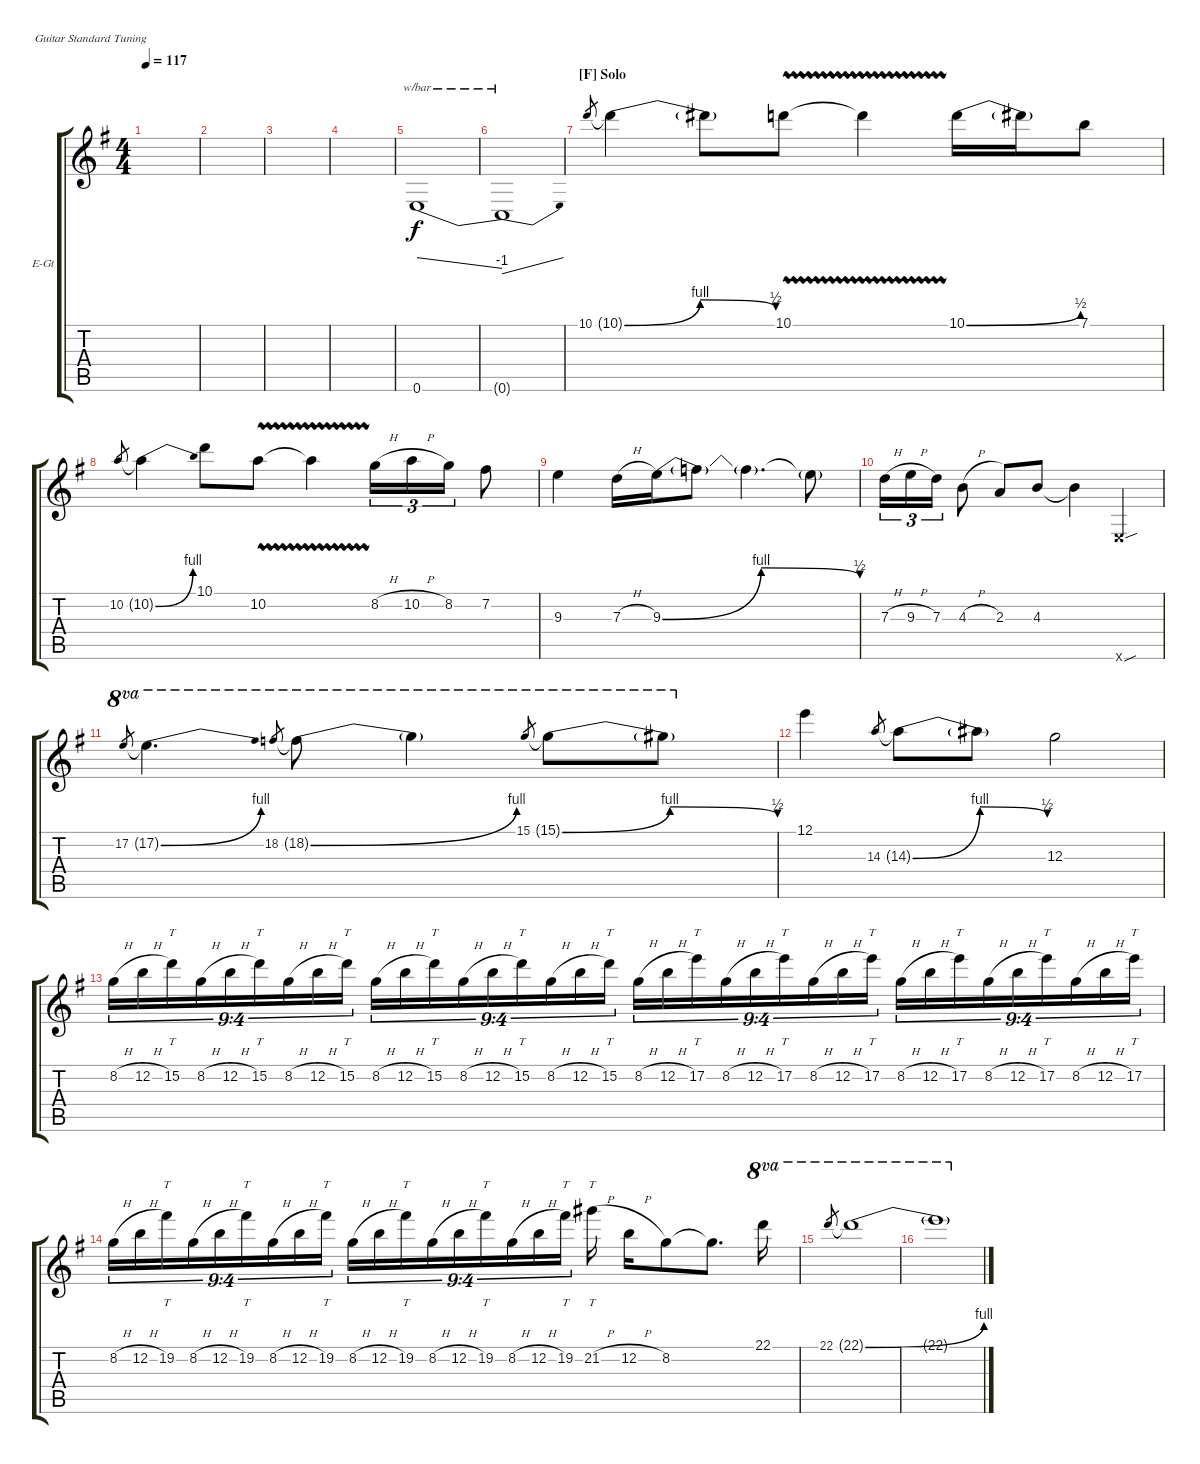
\defaultSystemsLayout 4
\bracketExtendMode groupsimilarinstruments
\firstSystemTrackNameOrientation horizontal
\otherSystemsTrackNameOrientation horizontal
\track ("Guitar 3" "E-Gt") {instrument distortionguitar}
\staff {score tabs}
\tuning (E4 B3 G3 D3 A2 E2)
\ts (4 4)
\tempo 117
\clef g2
\scale
0.5
\ks g
|
\scale
0.5 |
\scale
0.5 |
\scale
0.5 |
\scale
0.5 0.6.1{tbe (dive default 0 0 60 -4)} |
\scale
0.5 0.6{t}.1{tbe (dive default 0 -8 54.6 0)} |
\section ("F" "Solo")
\scale
0.5 10.1.8{gr} 10.1{be (bendrelease 0 0 10.2 4 20.4 4 29.4 2) t}.4 10.1{t}.8 10.1{vw}.8 10.1{vw t}.4 10.1{be (bend 0 0 17.4 2)}.16 10.1{t}.16 7.1.8 |
\scale
0.5 10.2.8{gr} 10.2{be (bend 0 0 15 4) t}.4 10.1.8 10.2{vw}.8 10.2{vw t}.4 8.2{h}.16{tu (3 2)} 10.2{h}.16{tu (3 2)} 8.2.16{tu (3 2)} 7.2.8 |
\scale
0.5 9.3.4 7.3{h}.16 9.3{be (bendrelease 0 0 27.599999999999998 4 37.8 4 58.8 2)}.16 9.3{t}.8 9.3{t}.4{d} 9.3{t}.8 |
\scale
0.5 7.3{h}.16{tu (3 2)} 9.3{h}.16{tu (3 2)} 7.3.16{tu (3 2)} 4.3{h}.8 2.3.8 4.3.8 4.3{t}.4 0.6{sou x}.4 |
\scale
0.5 17.2.8{ot 8va gr} 17.2{be (bend 0 0 15 4) t}.4{d ot 8va} 18.2.8{ot 8va gr} 18.2{be (bend 0 0 15 4) t}.8{ot 8va} 18.2{t}.4{ot 8va} 15.1.8{ot 8va gr} 15.1{be (bendrelease 0 0 10.2 4 20.4 4 30.599999999999998 2) t}.8{ot 8va} 15.1{t}.8{ot 8va} |
\scale
0.5 12.1.4 14.3.8{gr} 14.3{be (bendrelease 0 0 10.2 4 20.4 4 30.599999999999998 2) t}.8 14.3{t}.8 12.3.2 |
\scale
0.5 8.2{h}.16{tu (9 4)} 12.2{h}.16{tu (9 4)} 15.2.16{tt tu (9 4)} 8.2{h}.16{tu (9 4)} 12.2{h}.16{tu (9 4)} 15.2.16{tt tu (9 4)} 8.2{h}.16{tu (9 4)} 12.2{h}.16{tu (9 4)} 15.2.16{tt tu (9 4)} 8.2{h}.16{tu (9 4)} 12.2{h}.16{tu (9 4)} 15.2.16{tt tu (9 4)} 8.2{h}.16{tu (9 4)} 12.2{h}.16{tu (9 4)} 15.2.16{tt tu (9 4)} 8.2{h}.16{tu (9 4)} 12.2{h}.16{tu (9 4)} 15.2.16{tt tu (9 4)} 8.2{h}.16{tu (9 4)} 12.2{h}.16{tu (9 4)} 17.2.16{tt tu (9 4)} 8.2{h}.16{tu (9 4)} 12.2{h}.16{tu (9 4)} 17.2.16{tt tu (9 4)} 8.2{h}.16{tu (9 4)} 12.2{h}.16{tu (9 4)} 17.2.16{tt tu (9 4)} 8.2{h}.16{tu (9 4)} 12.2{h}.16{tu (9 4)} 17.2.16{tt tu (9 4)} 8.2{h}.16{tu (9 4)} 12.2{h}.16{tu (9 4)} 17.2.16{tt tu (9 4)} 8.2{h}.16{tu (9 4)} 12.2{h}.16{tu (9 4)} 17.2.16{tt tu (9 4)} |
\scale
0.5 8.2{h}.16{tu (9 4)} 12.2{h}.16{tu (9 4)} 19.2.16{tt tu (9 4)} 8.2{h}.16{tu (9 4)} 12.2{h}.16{tu (9 4)} 19.2.16{tt tu (9 4)} 8.2{h}.16{tu (9 4)} 12.2{h}.16{tu (9 4)} 19.2.16{tt tu (9 4)} 8.2{h}.16{tu (9 4)} 12.2{h}.16{tu (9 4)} 19.2.16{tt tu (9 4)} 8.2{h}.16{tu (9 4)} 12.2{h}.16{tu (9 4)} 19.2.16{tt tu (9 4)} 8.2{h}.16{tu (9 4)} 12.2{h}.16{tu (9 4)} 19.2.16{tt tu (9 4)} 21.2{h}.16{tt} 12.2{h}.16 8.2.8 8.2{t}.8{d} 22.1.16{ot 8va} |
\scale
0.5 22.1.8{ot 8va gr} 22.1{be (bend 0 0 15 4) t}.1{ot 8va} |
\scale
0.5 22.1{t}.1{ot 8va}
